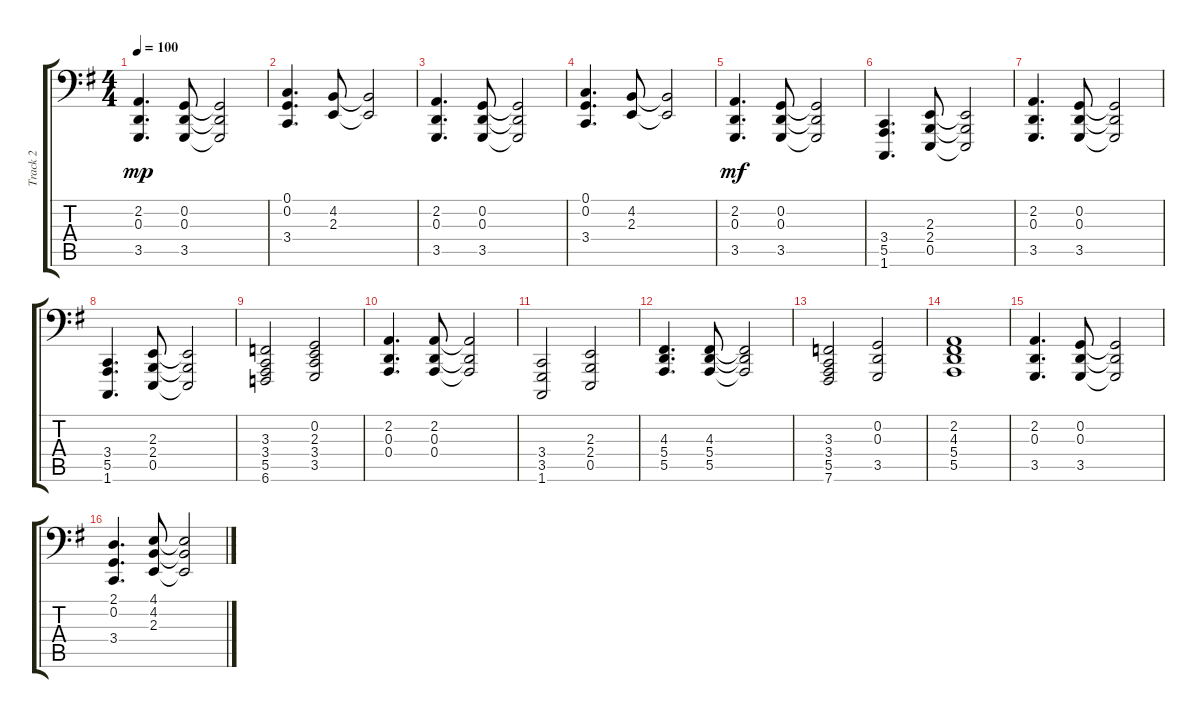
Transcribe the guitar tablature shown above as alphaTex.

\track ("Track 2" "Track 2") {instrument brightacousticpiano}
\staff {score tabs}
\tuning (C3 G2 D2 A1 E1 B0) {hide}
\ts (4 4)
\tempo 100
\clef f4
\ks g
(2.2 0.3 3.5).4{d dy mp} (0.2 0.3 3.5).8{beam Up} (0.2{t} 0.3{t} 3.5{t}).2{beam Up} |
(0.1 0.2 3.4).4{d} (4.2 2.3).8 (4.2{t} 2.3{t}).2 |
(2.2 0.3 3.5).4{d} (0.2 0.3 3.5).8{beam Up} (0.2{t} 0.3{t} 3.5{t}).2{beam Up} |
(0.1 0.2 3.4).4{d} (4.2 2.3).8 (4.2{t} 2.3{t}).2 |
(2.2 0.3 3.5).4{d dy mf} (0.2 0.3 3.5).8 (0.2{t} 0.3{t} 3.5{t}).2 |
(3.4 5.5 1.6).4{d} (2.3 2.4 0.5).8 (2.3{t} 2.4{t} 0.5{t}).2 |
(2.2 0.3 3.5).4{d} (0.2 0.3 3.5).8 (0.2{t} 0.3{t} 3.5{t}).2 |
(3.4 5.5 1.6).4{d} (2.3 2.4 0.5).8 (2.3{t} 2.4{t} 0.5{t}).2 |
(3.3 3.4 5.5 6.6).2 (0.2 2.3 3.4 3.5).2 |
(2.2 0.3 0.4).4{d} (2.2 0.3 0.4).8 (2.2{t} 0.3{t} 0.4{t}).2 |
(3.4 3.5 1.6).2 (2.3 2.4 0.5).2 |
(4.3 5.4 5.5).4{d} (4.3 5.4 5.5).8 (4.3{t} 5.4{t} 5.5{t}).2 |
(3.3 3.4 5.5 7.6).2 (0.2 0.3 3.5).2 |
(2.2 4.3 5.4 5.5).1 |
(2.2 0.3 3.5).4{d} (0.2 0.3 3.5).8 (0.2{t} 0.3{t} 3.5{t}).2 |
(2.1 0.2 3.4).4{d} (4.1 4.2 2.3).8 (4.1{t} 4.2{t} 2.3{t}).2
